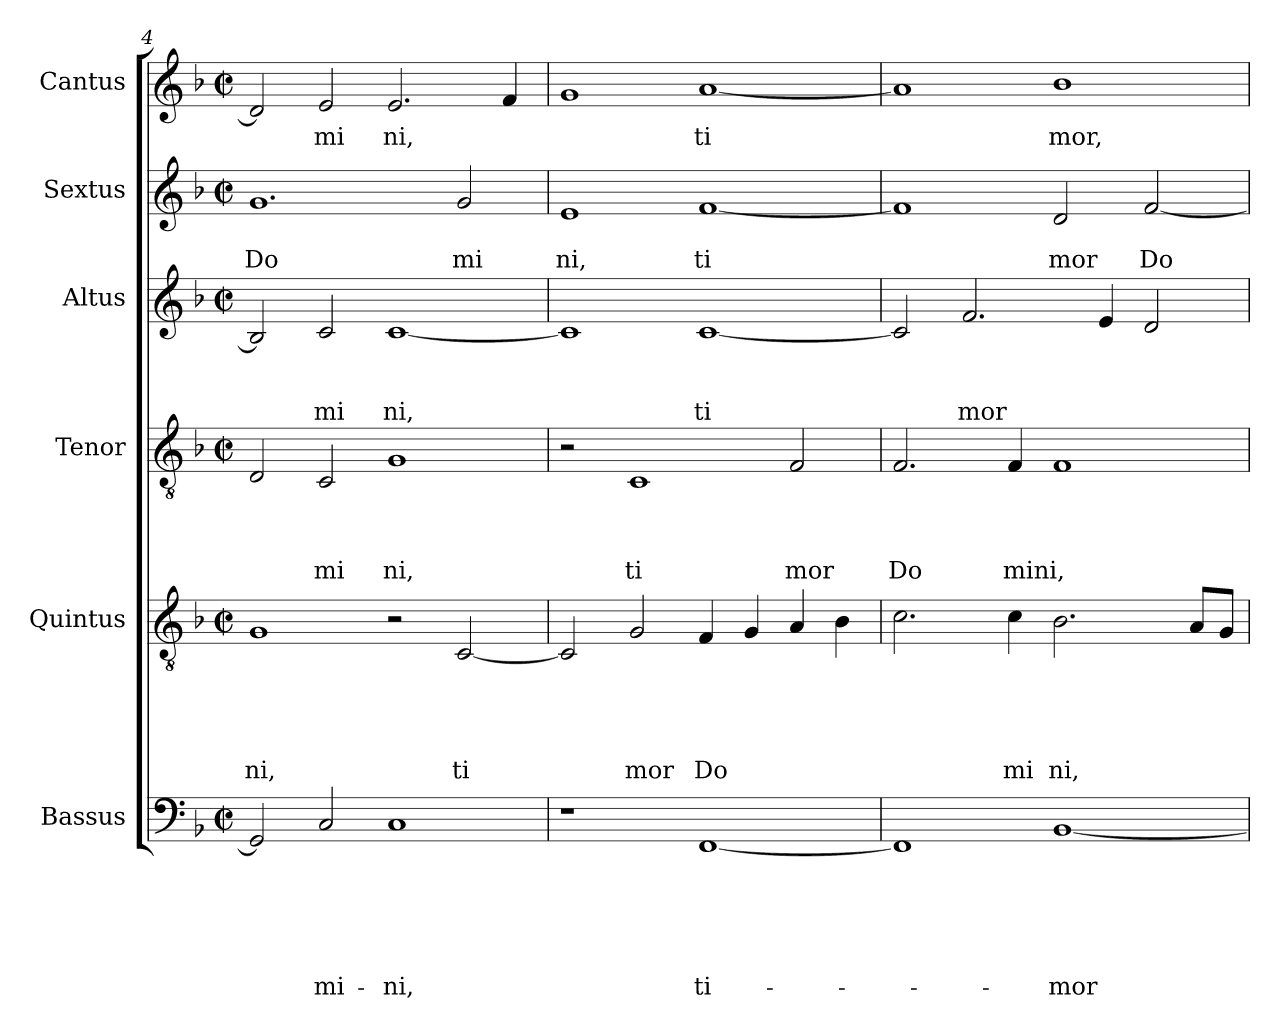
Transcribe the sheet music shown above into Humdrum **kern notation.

**kern	**text	**text	**text	**text	**text	**text	**kern	**text	**text	**text	**text	**text	**kern	**text	**text	**text	**text	**kern	**text	**text	**text	**kern	**text	**text	**kern	**text
*part6	*part6	*part6	*part6	*part6	*part6	*part6	*part5	*part5	*part5	*part5	*part5	*part5	*part4	*part4	*part4	*part4	*part4	*part3	*part3	*part3	*part3	*part2	*part2	*part2	*part1	*part1
*staff6	*staff6	*staff6	*staff6	*staff6	*staff6	*staff6	*staff5	*staff5	*staff5	*staff5	*staff5	*staff5	*staff4	*staff4	*staff4	*staff4	*staff4	*staff3	*staff3	*staff3	*staff3	*staff2	*staff2	*staff2	*staff1	*staff1
*I"Bassus	*	*	*	*	*	*	*I"Quintus	*	*	*	*	*	*I"Tenor	*	*	*	*	*I"Altus	*	*	*	*I"Sextus	*	*	*I"Cantus	*
*clefF4	*	*	*	*	*	*	*clefGv2	*	*	*	*	*	*clefGv2	*	*	*	*	*clefG2	*	*	*	*clefG2	*	*	*clefG2	*
*k[b-]	*	*	*	*	*	*	*k[b-]	*	*	*	*	*	*k[b-]	*	*	*	*	*k[b-]	*	*	*	*k[b-]	*	*	*k[b-]	*
*F:	*	*	*	*	*	*	*F:	*	*	*	*	*	*F:	*	*	*	*	*F:	*	*	*	*F:	*	*	*F:	*
*M2/2	*	*	*	*	*	*	*M2/2	*	*	*	*	*	*M2/2	*	*	*	*	*M2/2	*	*	*	*M2/2	*	*	*M2/2	*
*met(c|)	*	*	*	*	*	*	*met(c|)	*	*	*	*	*	*met(c|)	*	*	*	*	*met(c|)	*	*	*	*met(c|)	*	*	*met(c|)	*
=4	=4	=4	=4	=4	=4	=4	=4	=4	=4	=4	=4	=4	=4	=4	=4	=4	=4	=4	=4	=4	=4	=4	=4	=4	=4	=4
!	!	!	!	!	!	!	!	!	!	!	!	!LO:LY:b	!	!	!	!	!	!	!	!	!	!	!	!LO:LY:b	!	!
2GG/]	.	.	.	.	.	.	1G	.	.	.	.	ni,	2D/	.	.	.	.	2B/]	.	.	.	1.g	.	Do	2d/]	.
!	!	!	!	!	!	!LO:LY:b	!	!	!	!	!	!	!	!	!	!	!LO:LY:b	!	!	!	!LO:LY:b	!	!	!	!	!LO:LY:b
2C/	.	.	.	.	.	-mi-	.	.	.	.	.	.	2C/	.	.	.	mi	2c/	.	.	mi	.	.	.	2e/	mi
!	!	!	!	!	!	!LO:LY:b	!	!	!	!	!	!	!	!	!	!	!LO:LY:b	!	!	!	!LO:LY:b	!	!	!	!	!LO:LY:b
1C	.	.	.	.	.	-ni,	2r	.	.	.	.	.	1G	.	.	.	ni,	[<1c	.	.	ni,	.	.	.	2.e/	ni,
!	!	!	!	!	!	!	!	!	!	!	!	!LO:LY:b	!	!	!	!	!	!	!	!	!	!	!	!LO:LY:b	!	!
.	.	.	.	.	.	.	[<2C/	.	.	.	.	ti	.	.	.	.	.	.	.	.	.	2g/	.	mi	.	.
.	.	.	.	.	.	.	.	.	.	.	.	.	.	.	.	.	.	.	.	.	.	.	.	.	4f/	.
=5	=5	=5	=5	=5	=5	=5	=5	=5	=5	=5	=5	=5	=5	=5	=5	=5	=5	=5	=5	=5	=5	=5	=5	=5	=5	=5
!	!	!	!	!	!	!	!	!	!	!	!	!	!	!	!	!	!	!	!	!	!	!	!	!LO:LY:b	!	!
1r	.	.	.	.	.	.	2C/]	.	.	.	.	.	2r	.	.	.	.	1c]	.	.	.	1e	.	ni,	1g	.
!	!	!	!	!	!	!	!	!	!	!	!	!LO:LY:b	!	!	!	!	!LO:LY:b	!	!	!	!	!	!	!	!	!
.	.	.	.	.	.	.	2G/	.	.	.	.	mor	1C	.	.	.	ti	.	.	.	.	.	.	.	.	.
!	!	!	!	!	!	!LO:LY:b	!	!	!	!	!	!LO:LY:b	!	!	!	!	!	!	!	!	!LO:LY:b	!	!	!LO:LY:b	!	!LO:LY:b
[<1FF	.	.	.	.	.	ti-	4F/	.	.	.	.	Do	.	.	.	.	.	[<1c	.	.	ti	[<1f	.	ti	[<1a	ti
.	.	.	.	.	.	.	4G/	.	.	.	.	.	.	.	.	.	.	.	.	.	.	.	.	.	.	.
!	!	!	!	!	!	!	!	!	!	!	!	!	!	!	!	!	!LO:LY:b	!	!	!	!	!	!	!	!	!
.	.	.	.	.	.	.	4A/	.	.	.	.	.	2F/	.	.	.	mor	.	.	.	.	.	.	.	.	.
.	.	.	.	.	.	.	4B-\	.	.	.	.	.	.	.	.	.	.	.	.	.	.	.	.	.	.	.
=6	=6	=6	=6	=6	=6	=6	=6	=6	=6	=6	=6	=6	=6	=6	=6	=6	=6	=6	=6	=6	=6	=6	=6	=6	=6	=6
!	!	!	!	!	!	!	!	!	!	!	!	!	!	!	!	!	!LO:LY:b	!	!	!	!	!	!	!	!	!
1FF]	.	.	.	.	.	.	2.c\	.	.	.	.	.	2.F/	.	.	.	Do	2c/]	.	.	.	1f]	.	.	1a]	.
!	!	!	!	!	!	!	!	!	!	!	!	!	!	!	!	!	!	!	!	!	!LO:LY:b	!	!	!	!	!
.	.	.	.	.	.	.	.	.	.	.	.	.	.	.	.	.	.	2.f/	.	.	mor	.	.	.	.	.
!	!	!	!	!	!	!	!	!	!	!	!	!LO:LY:b	!	!	!	!	!LO:LY:b	!	!	!	!	!	!	!	!	!
.	.	.	.	.	.	.	4c\	.	.	.	.	mi	4F/	.	.	.	mini,	.	.	.	.	.	.	.	.	.
!	!	!	!	!	!	!LO:LY:b	!	!	!	!	!	!LO:LY:b	!	!	!	!	!	!	!	!	!	!	!	!LO:LY:b	!	!LO:LY:b
[<1BB-	.	.	.	.	.	-mor	2.B-\	.	.	.	.	ni,	1F	.	.	.	.	.	.	.	.	2d/	.	mor	1b-	mor,
.	.	.	.	.	.	.	.	.	.	.	.	.	.	.	.	.	.	4e/	.	.	.	.	.	.	.	.
!	!	!	!	!	!	!	!	!	!	!	!	!	!	!	!	!	!	!	!	!	!	!	!	!LO:LY:b	!	!
.	.	.	.	.	.	.	.	.	.	.	.	.	.	.	.	.	.	2d/	.	.	.	[<2f/	.	Do	.	.
.	.	.	.	.	.	.	8A/L	.	.	.	.	.	.	.	.	.	.	.	.	.	.	.	.	.	.	.
.	.	.	.	.	.	.	8G/J	.	.	.	.	.	.	.	.	.	.	.	.	.	.	.	.	.	.	.
=	=	=	=	=	=	=	=	=	=	=	=	=	=	=	=	=	=	=	=	=	=	=	=	=	=	=
*-	*-	*-	*-	*-	*-	*-	*-	*-	*-	*-	*-	*-	*-	*-	*-	*-	*-	*-	*-	*-	*-	*-	*-	*-	*-	*-
